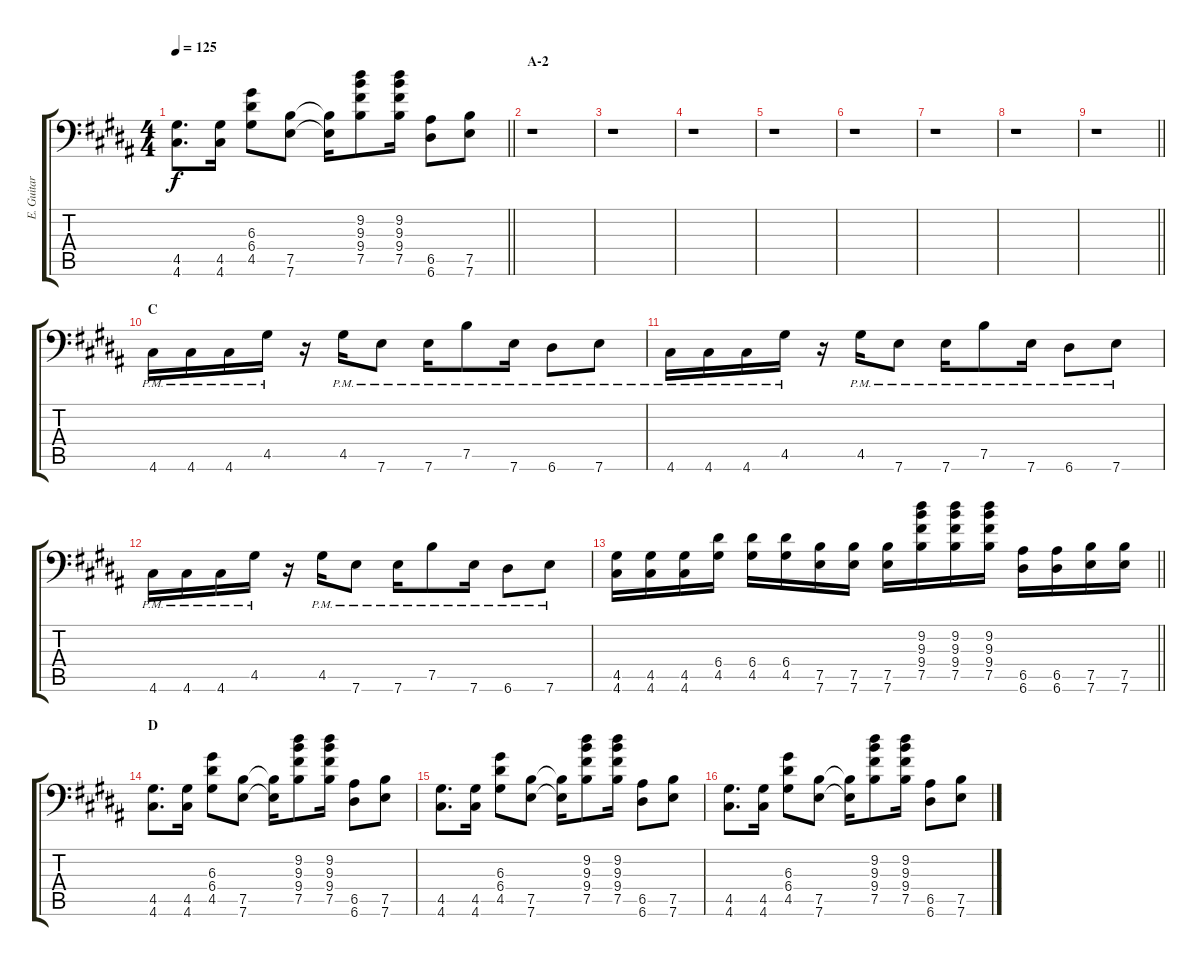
\track ("E. Guitar III" "E. Guitar ") {instrument overdrivenguitar}
\staff {score tabs}
\tuning (B3 Gb3 D3 A2 E2 A1) {hide}
\ts (4 4)
\tempo 125
\clef f4
\barLineRight lightlight
\ks b
(4.5 4.6).8{d dy f} (4.5 4.6).16 (6.3 6.4 4.5).8 (7.5 7.6).8 (7.5{t} 7.6{t}).16 (9.2 9.3 9.4 7.5).8 (9.2 9.3 9.4 7.5).16 (6.5 6.6).8 (7.5 7.6).8 |
\section ("" "A-2")
r.1 |
r.1 |
r.1 |
r.1 |
r.1 |
r.1 |
r.1 |
\barLineRight lightlight
r.1 |
\section ("" "C")
4.6{pm}.16 4.6{pm}.16 4.6{pm}.16 4.5{pm}.16 r.16 4.5{pm}.16 7.6{pm}.8 7.6{pm}.16 7.5{pm}.8 7.6{pm}.16 6.6{pm}.8 7.6{pm}.8 |
4.6{pm}.16 4.6{pm}.16 4.6{pm}.16 4.5{pm}.16 r.16 4.5{pm}.16 7.6{pm}.8 7.6{pm}.16 7.5{pm}.8 7.6{pm}.16 6.6{pm}.8 7.6{pm}.8 |
4.6{pm}.16 4.6{pm}.16 4.6{pm}.16 4.5{pm}.16 r.16 4.5{pm}.16 7.6{pm}.8 7.6{pm}.16 7.5{pm}.8 7.6{pm}.16 6.6{pm}.8 7.6{pm}.8 |
\barLineRight lightlight
(4.5 4.6).16 (4.5 4.6).16 (4.5 4.6).16 (6.4 4.5).16 (6.4 4.5).16 (6.4 4.5).16 (7.5 7.6).16 (7.5 7.6).16 (7.5 7.6).16 (9.2 9.3 9.4 7.5).16 (9.2 9.3 9.4 7.5).16 (9.2 9.3 9.4 7.5).16 (6.5 6.6).16 (6.5 6.6).16 (7.5 7.6).16 (7.5 7.6).16 |
\section ("" "D")
(4.5 4.6).8{d} (4.5 4.6).16 (6.3 6.4 4.5).8 (7.5 7.6).8 (7.5{t} 7.6{t}).16 (9.2 9.3 9.4 7.5).8 (9.2 9.3 9.4 7.5).16 (6.5 6.6).8 (7.5 7.6).8 |
(4.5 4.6).8{d} (4.5 4.6).16 (6.3 6.4 4.5).8 (7.5 7.6).8 (7.5{t} 7.6{t}).16 (9.2 9.3 9.4 7.5).8 (9.2 9.3 9.4 7.5).16 (6.5 6.6).8 (7.5 7.6).8 |
(4.5 4.6).8{d} (4.5 4.6).16 (6.3 6.4 4.5).8 (7.5 7.6).8 (7.5{t} 7.6{t}).16 (9.2 9.3 9.4 7.5).8 (9.2 9.3 9.4 7.5).16 (6.5 6.6).8 (7.5 7.6).8
